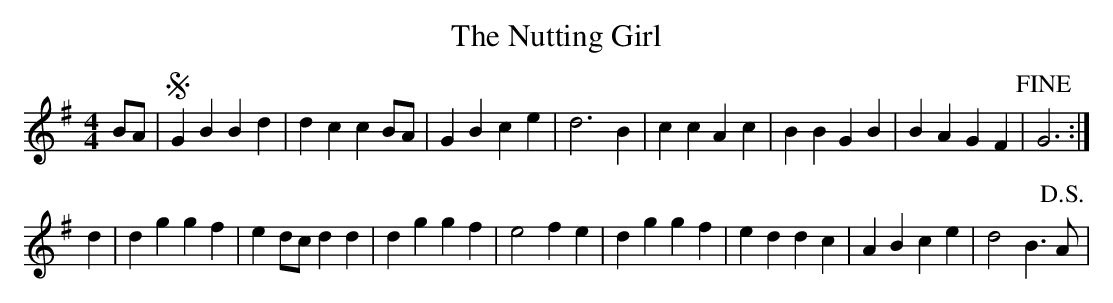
X:1
T:The Nutting Girl
U:Q=!D.S.!
U:I=!fine!
M:4/4
L:1/8
K:G
BA | SG2 B2 B2 d2 | d2 c2 c2 BA | G2 B2 c2 e2 | d6 B2 |\
 c2 c2 A2 c2 | B2 B2 G2 B2 | B2 A2 G2 F2 | IG6 :|
d2 | d2 g2 g2 f2 | e2 dc d2 d2 | d2 g2 g2 f2 | e4 f2 e2 |\
 d2 g2 g2 f2 | e2 d2 d2 c2 | A2 B2 c2 e2 | d4 B3 QA |
